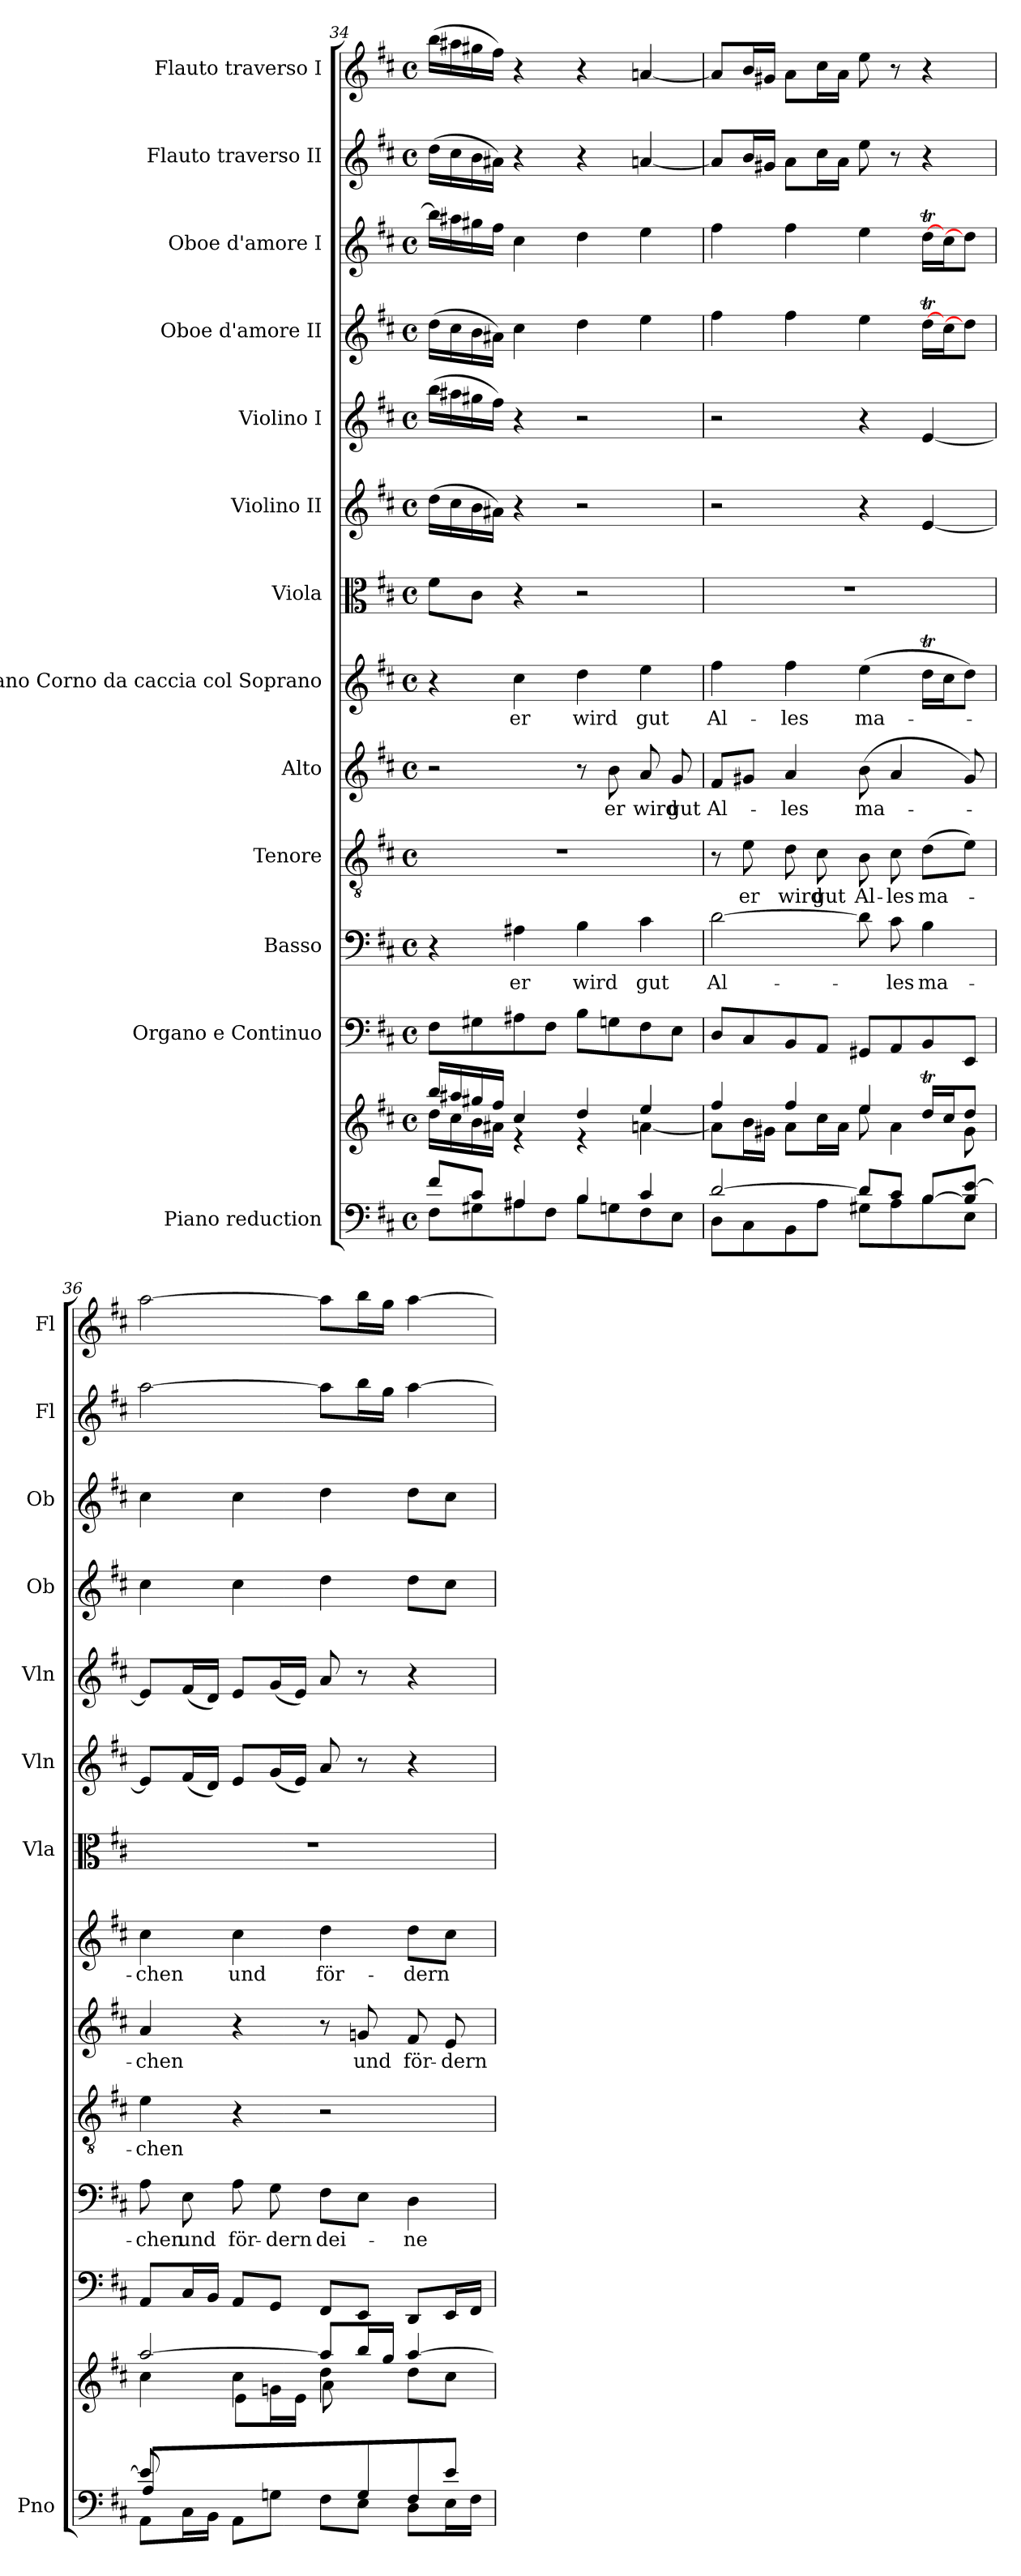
**kern	**kern	**kern	**kern	**text	**kern	**text	**kern	**text	**kern	**text	**kern	**kern	**kern	**kern	**kern	**kern	**kern
*part13	*part13	*part12	*part11	*part11	*part10	*part10	*part9	*part9	*part8	*part8	*part7	*part6	*part5	*part4	*part3	*part2	*part1
*staff14	*staff13	*staff12	*staff11	*staff11	*staff10	*staff10	*staff9	*staff9	*staff8	*staff8	*staff7	*staff6	*staff5	*staff4	*staff3	*staff2	*staff1
*I"Piano reduction	*	*I"Organo e Continuo	*I"Basso	*	*I"Tenore	*	*I"Alto	*	*I"Soprano Corno da caccia col Soprano	*	*I"Viola	*I"Violino II	*I"Violino I	*I"Oboe d'amore II	*I"Oboe d'amore I	*I"Flauto traverso II	*I"Flauto traverso I
*I'Pno	*	*	*	*	*	*	*	*	*	*	*I'Vla	*I'Vln	*I'Vln	*I'Ob	*I'Ob	*I'Fl	*I'Fl
!!LO:PB:g=z
*clefF4	*clefG2	*clefF4	*clefF4	*	*clefGv2	*	*clefG2	*	*clefG2	*	*clefC3	*clefG2	*clefG2	*clefG2	*clefG2	*clefG2	*clefG2
*k[f#c#]	*k[f#c#]	*k[f#c#]	*k[f#c#]	*	*k[f#c#]	*	*k[f#c#]	*	*k[f#c#]	*	*k[f#c#]	*k[f#c#]	*k[f#c#]	*k[f#c#]	*k[f#c#]	*k[f#c#]	*k[f#c#]
*M4/4	*M4/4	*M4/4	*M4/4	*	*M4/4	*	*M4/4	*	*M4/4	*	*M4/4	*M4/4	*M4/4	*M4/4	*M4/4	*M4/4	*M4/4
*met(c)	*met(c)	*met(c)	*met(c)	*	*met(c)	*	*met(c)	*	*met(c)	*	*met(c)	*met(c)	*met(c)	*met(c)	*met(c)	*met(c)	*met(c)
=34	=34	=34	=34	=34	=34	=34	=34	=34	=34	=34	=34	=34	=34	=34	=34	=34	=34
*^	*^	*	*	*	*	*	*	*	*	*	*	*	*	*	*	*	*
8f#/L	8F#\L	16bb/LL	16dd\LL	8F#\L	4r	.	1r	.	2r	.	4r	.	8f#\L	(16dd\LL	(16bb\LL	(16dd\LL	16bb\LL]	(16dd\LL	(16bb\LL
.	.	16aa#X/	16cc#\	.	.	.	.	.	.	.	.	.	.	16cc#\	16aa#X\	16cc#\	16aa#X\	16cc#\	16aa#X\
8c#/J	8G#X\	16gg#X/	16b\	8G#X\	.	.	.	.	.	.	.	.	8c#\J	16b\	16gg#X\	16b\	16gg#X\	16b\	16gg#X\
.	.	16ff#/JJ	16a#X\JJ	.	.	.	.	.	.	.	.	.	.	16a#X\JJ)	16ff#\JJ)	16a#X\JJ)	16ff#\JJ	16a#X\JJ)	16ff#\JJ)
!	!	!	!	!	!	!LO:LY:b	!	!	!	!	!	!LO:LY:b	!	!	!	!	!	!	!
4A#X/	8A#\	4cc#/	4r	8A#X\	4A#X\	er	.	.	.	.	4cc#\	er	4r	4r	4r	4cc#\	4cc#\	4r	4r
.	8F#\J	.	.	8F#\J	.	.	.	.	.	.	.	.	.	.	.	.	.	.	.
!	!	!	!	!	!	!LO:LY:b	!	!	!	!	!	!LO:LY:b	!	!	!	!	!	!	!
4B/	8B\L	4dd/	4r	8B\L	4B\	wird	.	.	8r	.	4dd\	wird	2r	2r	2r	4dd\	4dd\	4r	4r
!	!	!	!	!	!	!	!	!	!	!LO:LY:b	!	!	!	!	!	!	!	!	!
.	8Gn\	.	.	8Gn\	.	.	.	.	8b\	er	.	.	.	.	.	.	.	.	.
!	!	!	!	!	!	!LO:LY:b	!	!	!	!LO:LY:b	!	!LO:LY:b	!	!	!	!	!	!	!
4c#/	8F#\	4ee/	[4an\	8F#\	4c#\	gut	.	.	8a/	wird	4ee\	gut	.	.	.	4ee\	4ee\	[4an/	[4an/
!	!	!	!	!	!	!	!	!	!	!LO:LY:b	!	!	!	!	!	!	!	!	!
.	8E\J	.	.	8E\J	.	.	.	.	8g/	gut	.	.	.	.	.	.	.	.	.
=35	=35	=35	=35	=35	=35	=35	=35	=35	=35	=35	=35	=35	=35	=35	=35	=35	=35	=35	=35
!	!	!	!	!	!	!LO:LY:b	!	!	!	!LO:LY:b	!	!LO:LY:b	!	!	!	!	!	!	!
[2d/	8D\L	4ff#/	8a\L]	8D/L	[2d\	Al-	8r	.	8f#/L	Al-	4ff#\	Al-	1r	2r	2r	4ff#\	4ff#\	8a/L]	8a/L]
!	!	!	!	!	!	!	!	!LO:LY:b	!	!	!	!	!	!	!	!	!	!	!
.	8C#\	.	16b\L	8C#/	.	.	8e\	er	8g#X/J	.	.	.	.	.	.	.	.	16b/L	16b/L
.	.	.	16g#X\JJ	.	.	.	.	.	.	.	.	.	.	.	.	.	.	16g#X/JJ	16g#X/JJ
!	!	!	!	!	!	!	!	!LO:LY:b	!	!LO:LY:b	!	!LO:LY:b	!	!	!	!	!	!	!
.	8BB\	4ff#/	8a\L	8BB/	.	.	8d\	wird	4a/	-les	4ff#\	-les	.	.	.	4ff#\	4ff#\	8a\L	8a\L
!	!	!	!	!	!	!	!	!LO:LY:b	!	!	!	!	!	!	!	!	!	!	!
.	8A\J	.	16cc#\L	8AA/J	.	.	8c#\	gut	.	.	.	.	.	.	.	.	.	16cc#\L	16cc#\L
.	.	.	16a\JJ	.	.	.	.	.	.	.	.	.	.	.	.	.	.	16a\JJ	16a\JJ
!	!	!	!	!	!	!	!	!LO:LY:b	!	!LO:LY:b	!	!LO:LY:b	!	!	!	!	!	!	!
8d/L]	8G#X\L	4ee/	8ee\	8GG#X/L	8d\]	.	8B\	Al-	(8b\	ma-	(4ee\	ma-	.	4r	4r	4ee\	4ee\	8ee\	8ee\
!	!	!	!	!	!	!LO:LY:b	!	!LO:LY:b	!	!	!	!	!	!	!	!	!	!	!
8c#/J	8A\	.	4a\	8AA/	8c#\	-les	8c#\	-les	4a/	.	.	.	.	.	.	.	.	8r	8r
!	!	!	!	!	!	!LO:LY:b	!	!LO:LY:b	!	!	!	!	!	!	!	!	!	!	!
[<8B/L	8B\	16ddT/LL	.	8BB/	4B\	ma-	(8d\L	ma-	.	.	16ddT\LL	.	.	[4e/	[4e/	[16ddT\LL	[16ddT\LL	4r	4r
.	.	16cc#/J	.	.	.	.	.	.	.	.	16cc#\J	.	.	.	.	16cc#\J	16cc#\J	.	.
8B/] [8e/J	8E\J	8dd/J	8g#\	8EE/J	.	.	8e\J)	.	8g#/)	.	8dd\J)	.	.	.	.	8dd\J]	8dd\J]	.	.
=36	=36	=36	=36	=36	=36	=36	=36	=36	=36	=36	=36	=36	=36	=36	=36	=36	=36	=36	=36
*	*^	*^	*^	*	*	*	*	*	*	*	*	*	*	*	*	*	*	*	*
!	!	!	!	!	!	!	!	!	!LO:LY:b	!	!LO:LY:b	!	!LO:LY:b	!	!LO:LY:b	!	!	!	!	!	!	!
8e/L]	4A/	8AA\L	[2aa/	4cc#\	8ryy	4ryy	8AA/L	8A\	-chen	4e\	-chen	4a/	-chen	4cc#\	-chen	1r	8e/L]	8e/L]	4cc#\	4cc#\	[2aa\	[2aa\
!	!	!	!	!	!	!	!	!	!LO:LY:b	!	!	!	!	!	!	!	!	!	!	!	!	!
2..ryy	.	16C#\L	.	.	16f#\L	.	16C#/L	8E\	und	.	.	.	.	.	.	.	(16f#/L	(16f#/L	.	.	.	.
.	.	16BB\JJ	.	.	16d\JJ	.	16BB/JJ	.	.	.	.	.	.	.	.	.	16d/JJ)	16d/JJ)	.	.	.	.
!	!	!	!	!	!	!	!	!	!LO:LY:b	!	!	!	!	!	!LO:LY:b	!	!	!	!	!	!	!
.	4.ryy	8AA\L	.	4cc#\	4ryy	8e\L	8AA/L	8A\	för-	4r	.	4r	.	4cc#\	und	.	8e/L	8e/L	4cc#\	4cc#\	.	.
!	!	!	!	!	!	!	!	!	!LO:LY:b	!	!	!	!	!	!	!	!	!	!	!	!	!
.	.	8Gn\J	.	.	.	16gn\L	8GG/J	8G\	-dern	.	.	.	.	.	.	.	(16g/L	(16g/L	.	.	.	.
.	.	.	.	.	.	16e\JJ	.	.	.	.	.	.	.	.	.	.	16e/JJ)	16e/JJ)	.	.	.	.
!	!	!	!	!	!	!	!	!	!LO:LY:b	!	!	!	!	!	!LO:LY:b	!	!	!	!	!	!	!
.	.	8F#\L	8aa/L]	4dd\	2ryy	8a\L	8FF#/L	8F#\L	dei-	2r	.	8r	.	4dd\	för-	.	8a/	8a/	4dd\	4dd\	8aa\L]	8aa\L]
!	!	!	!	!	!	!	!	!	!	!	!	!	!LO:LY:b	!	!	!	!	!	!	!	!	!
.	8G/	8E\J	16bb/L	.	.	4.ryy	8EE/J	8E\J	.	.	.	8gn/	und	.	.	.	8r	8r	.	.	16bb\L	16bb\L
.	.	.	16gg/JJ	.	.	.	.	.	.	.	.	.	.	.	.	.	.	.	.	.	16gg\JJ	16gg\JJ
!	!	!	!	!	!	!	!	!	!LO:LY:b	!	!	!	!LO:LY:b	!	!LO:LY:b	!	!	!	!	!	!	!
.	8F#/	8D\L	[4aa/	8dd\L	.	.	8DD/L	4D\	-ne	.	.	8f#/	för-	8dd\L	-dern	.	4r	4r	8dd\L	8dd\L	[4aa\	[4aa\
!	!	!	!	!	!	!	!	!	!	!	!	!	!LO:LY:b	!	!	!	!	!	!	!	!	!
.	8e/J	16E\L	.	8cc#\J	.	.	16EE/L	.	.	.	.	8e/	-dern	8cc#\J	.	.	.	.	8cc#\J	8cc#\J	.	.
.	.	16F#\JJ	.	.	.	.	16FF#/JJ	.	.	.	.	.	.	.	.	.	.	.	.	.	.	.
*v	*v	*v	*	*	*	*	*	*	*	*	*	*	*	*	*	*	*	*	*	*	*	*
*	*v	*v	*v	*v	*	*	*	*	*	*	*	*	*	*	*	*	*	*	*	*
=	=	=	=	=	=	=	=	=	=	=	=	=	=	=	=	=	=
*-	*-	*-	*-	*-	*-	*-	*-	*-	*-	*-	*-	*-	*-	*-	*-	*-	*-
